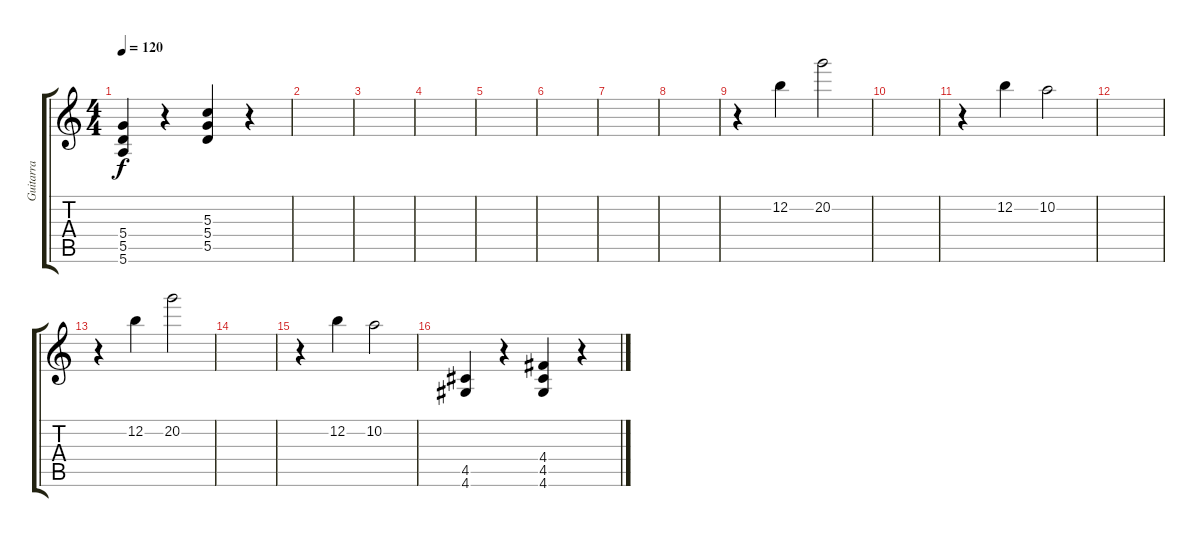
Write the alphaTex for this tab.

\track ("Guitarra" "Guitarra") {instrument distortionguitar}
\staff {score tabs}
\tuning (E4 B3 G3 D3 A2 E2) {hide}
\ts (4 4)
\tempo 120
\clef g2
\ks c
(5.4 5.5 5.6).4{dy f} r.4 (5.3 5.4 5.5).4 r.4 |
|
|
|
|
|
|
|
r.4 12.2.4 20.2.2 |
|
r.4 12.2.4 10.2.2 |
|
r.4 12.2.4 20.2.2 |
|
r.4 12.2.4 10.2.2 |
(4.5 4.6).4 r.4 (4.4 4.5 4.6).4 r.4
